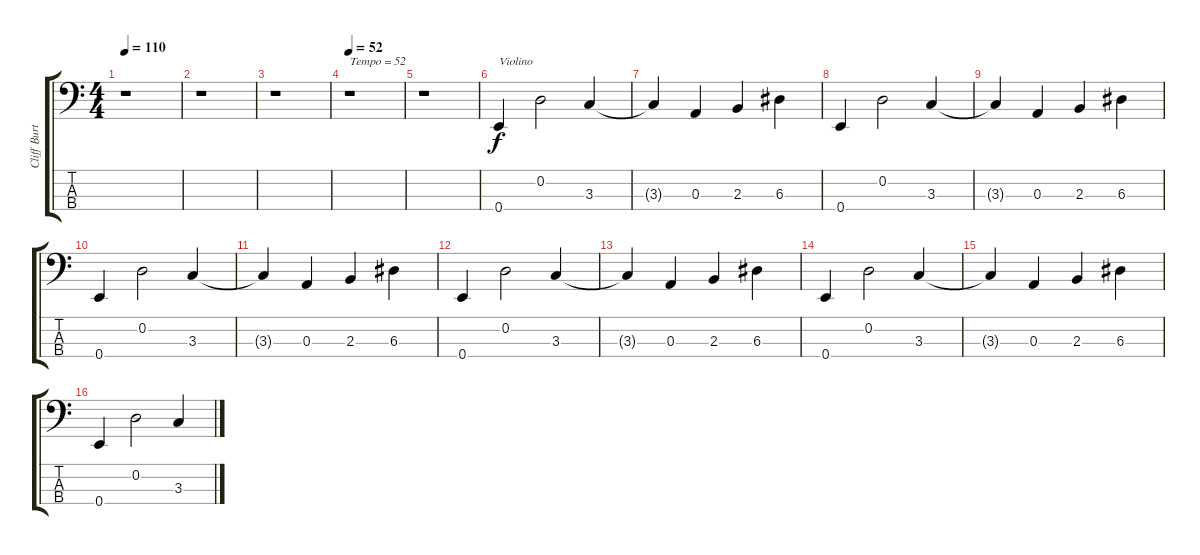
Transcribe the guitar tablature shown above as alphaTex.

\track ("Cliff Burton" "Cliff Burt") {instrument slapbass1}
\staff {score tabs}
\tuning (G2 D2 A1 E1) {hide}
\ts (4 4)
\tempo 110
\clef f4
\ks c
r.1{dy f} |
r.1 |
r.1 |
\tempo 52
r.1{txt "Tempo = 52"} |
r.1 |
0.4.4{txt "Violino"} 0.2.2 3.3.4 |
3.3{t}.4 0.3.4 2.3.4 6.3.4 |
0.4.4 0.2.2 3.3.4 |
3.3{t}.4 0.3.4 2.3.4 6.3.4 |
0.4.4 0.2.2 3.3.4 |
3.3{t}.4 0.3.4 2.3.4 6.3.4 |
0.4.4 0.2.2 3.3.4 |
3.3{t}.4 0.3.4 2.3.4 6.3.4 |
0.4.4 0.2.2 3.3.4 |
3.3{t}.4 0.3.4 2.3.4 6.3.4 |
0.4.4 0.2.2 3.3.4
